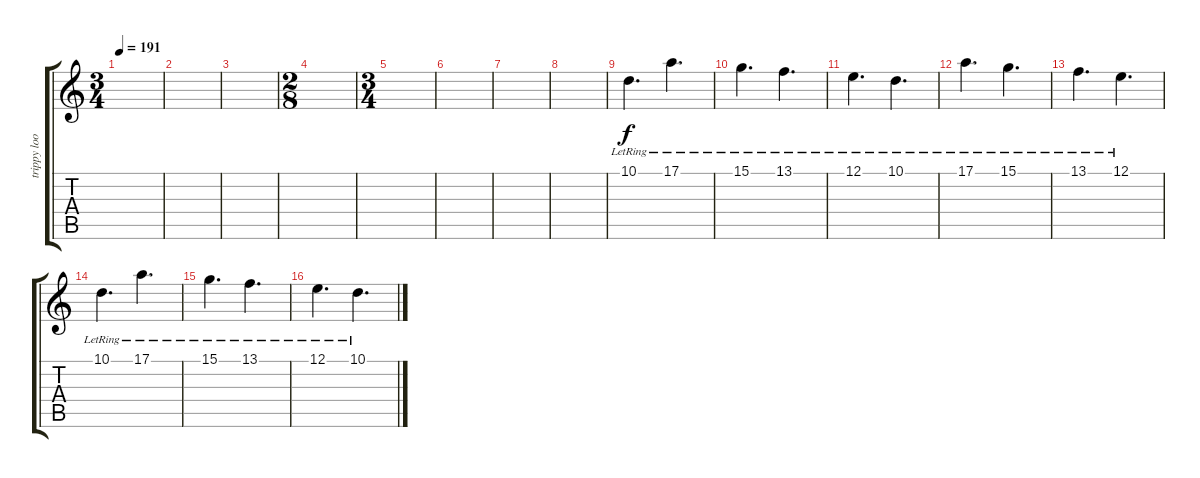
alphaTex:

\track ("trippy loop (tymon)" "trippy loo") {instrument fx4atmosphere}
\staff {score tabs}
\tuning (E4 B3 G3 D3 A2 E2) {hide}
\ts (3 4)
\tempo 191
\clef g2
\ks c
|
|
|
\ts (2 8)
|
\ts (3 4)
|
|
|
|
10.1{lr}.4{d} 17.1{lr}.4{d} |
15.1{lr}.4{d} 13.1{lr}.4{d} |
12.1{lr}.4{d} 10.1{lr}.4{d} |
17.1{lr}.4{d} 15.1{lr}.4{d} |
13.1{lr}.4{d} 12.1{lr}.4{d} |
10.1{lr}.4{d} 17.1{lr}.4{d} |
15.1{lr}.4{d} 13.1{lr}.4{d} |
12.1{lr}.4{d} 10.1{lr}.4{d}
